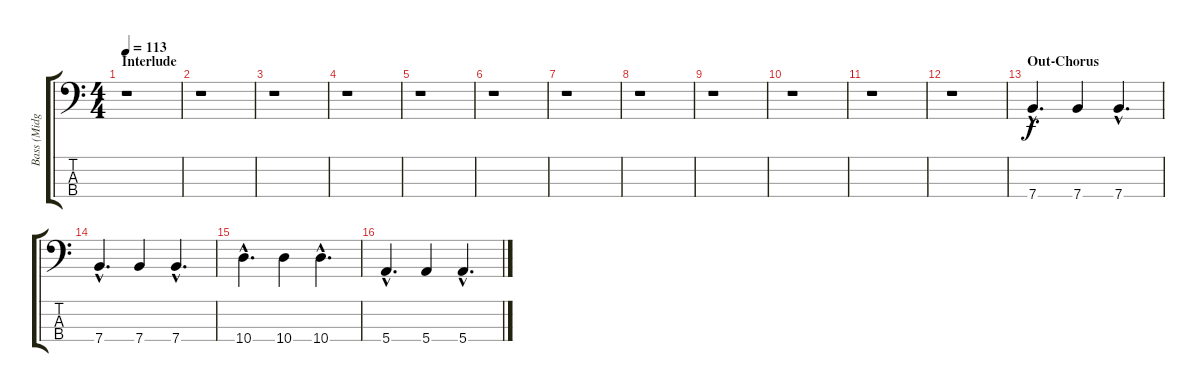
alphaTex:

\track ("Bass (Midge)" "Bass (Midg") {instrument electricbassfinger}
\staff {score tabs}
\tuning (G2 D2 A1 E1) {hide}
\ts (4 4)
\section ("" "Interlude")
\tempo 113
\clef f4
\ks c
r.1{dy f} |
r.1 |
r.1 |
r.1 |
r.1 |
r.1 |
r.1 |
r.1 |
r.1 |
r.1 |
r.1 |
r.1 |
\section ("" "Out-Chorus")
7.4{hac}.4{d} 7.4.4 7.4{hac}.4{d} |
7.4{hac}.4{d} 7.4.4 7.4{hac}.4{d} |
10.4{hac}.4{d} 10.4.4 10.4{hac}.4{d} |
5.4{hac}.4{d} 5.4.4 5.4{hac}.4{d}
